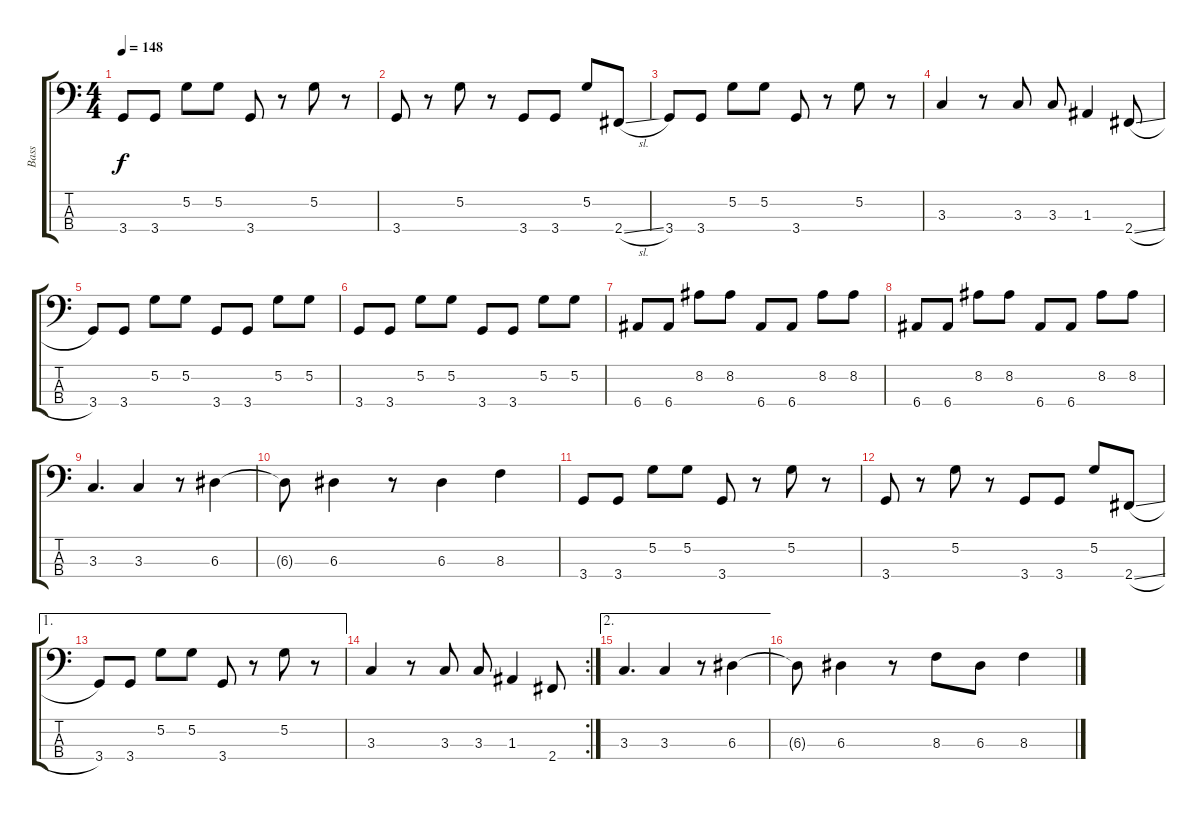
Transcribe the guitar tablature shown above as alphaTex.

\track ("Bass" "Bass") {instrument electricbassfinger}
\staff {score tabs}
\tuning (G2 D2 A1 E1) {hide}
\ts (4 4)
\tempo 148
\clef f4
\ks c
3.4.8{dy f} 3.4.8 5.2.8 5.2.8 3.4.8 r.8 5.2.8 r.8 |
3.4.8 r.8 5.2.8 r.8 3.4.8 3.4.8 5.2.8 2.4{sl}.8 |
3.4.8 3.4.8 5.2.8 5.2.8 3.4.8 r.8 5.2.8 r.8 |
3.3.4 r.8 3.3.8 3.3.8 1.3.4 2.4{sl}.8 |
3.4.8 3.4.8 5.2.8 5.2.8 3.4.8 3.4.8 5.2.8 5.2.8 |
3.4.8 3.4.8 5.2.8 5.2.8 3.4.8 3.4.8 5.2.8 5.2.8 |
6.4.8 6.4.8 8.2.8 8.2.8 6.4.8 6.4.8 8.2.8 8.2.8 |
6.4.8 6.4.8 8.2.8 8.2.8 6.4.8 6.4.8 8.2.8 8.2.8 |
3.3.4{d} 3.3.4 r.8 6.3.4 |
6.3{t}.8 6.3.4 r.8 6.3.4 8.3.4 |
3.4.8 3.4.8 5.2.8 5.2.8 3.4.8 r.8 5.2.8 r.8 |
3.4.8 r.8 5.2.8 r.8 3.4.8 3.4.8 5.2.8 2.4{sl}.8 |
\ae 1
3.4.8 3.4.8 5.2.8 5.2.8 3.4.8 r.8 5.2.8 r.8 |
\rc 2
3.3.4 r.8 3.3.8 3.3.8 1.3.4 2.4.8 |
\ae 2
3.3.4{d} 3.3.4 r.8 6.3.4 |
6.3{t}.8 6.3.4 r.8 8.3.8 6.3.8 8.3.4
